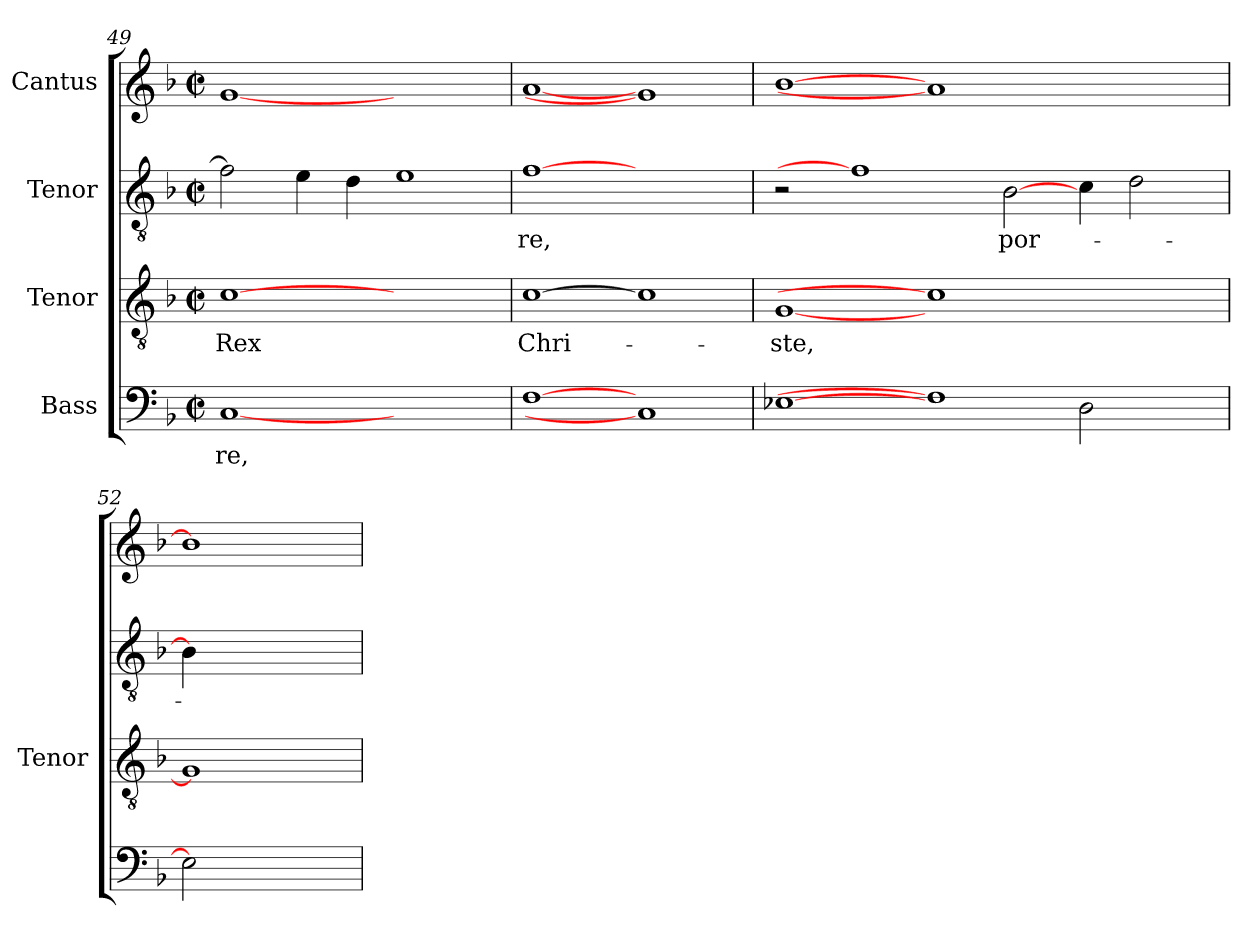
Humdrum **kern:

**kern	**text	**kern	**text	**kern	**text	**kern
*part4	*part4	*part3	*part3	*part2	*part2	*part1
*staff4	*staff4	*staff3	*staff3	*staff2	*staff2	*staff1
*I"Bass	*	*I"Tenor	*	*I"Tenor	*	*I"Cantus
*	*	*I'Tenor	*	*	*	*
*clefF4	*	*clefGv2	*	*clefGv2	*	*clefG2
*	*	*ITrd7c12	*	*ITrd7c12	*	*
*k[b-]	*	*k[b-]	*	*k[b-]	*	*k[b-]
*F:	*	*F:	*	*F:	*	*F:
*M2/2	*	*M2/2	*	*M2/2	*	*M2/2
*met(c|)	*	*met(c|)	*	*met(c|)	*	*met(c|)
=49	=49	=49	=49	=49	=49	=49
!	!LO:LY:b:color=#000000	!	!	!	!	!
!	!	!	!LO:LY:b:color=#000000	!	!	!
[1Ci	-re,	[1Ci	Rex	2Fi\]	.	[1gi
.	.	.	.	4Ei\	.	.
.	.	.	.	4Di\	.	.
1ryy	.	1ryy	.	1Ei	.	1ryy
=50	=50	=50	=50	=50	=50	=50
!	!	!	!LO:LY:b:color=#000000	!	!	!
!	!	!	!	!	!LO:LY:b:color=#000000	!
[1Fi	.	[1Ci	Chri-	[1Fi	-re,	[1ai
1Ci]	.	1Ci]	.	1ryy	.	1gi]
=51	=51	=51	=51	=51	=51	=51
!	!	!	!LO:LY:b:color=#000000	!	!	!
[1E-Xi	.	[1GGi	-ste,	2r	.	[1b-i
.	.	.	.	1Fi]	.	.
1Fi]	.	1Ci]	.	.	.	1ai]
!	!	!	!	!	!LO:LY:b:color=#000000	!
.	.	.	.	[2BB-i\	por-	.
2Di\	.	2.ryy	.	4Ci\	.	2.ryy
.	.	.	.	2Di\	.	.
4ryy	.	.	.	.	.	.
=52	=52	=52	=52	=52	=52	=52
2E-i]	.	1GGi]	.	4BB-i\]	.	1b-i]
.	.	.	.	2.ryy	.	.
2ryy	.	.	.	.	.	.
=	=	=	=	=	=	=
*-	*-	*-	*-	*-	*-	*-
